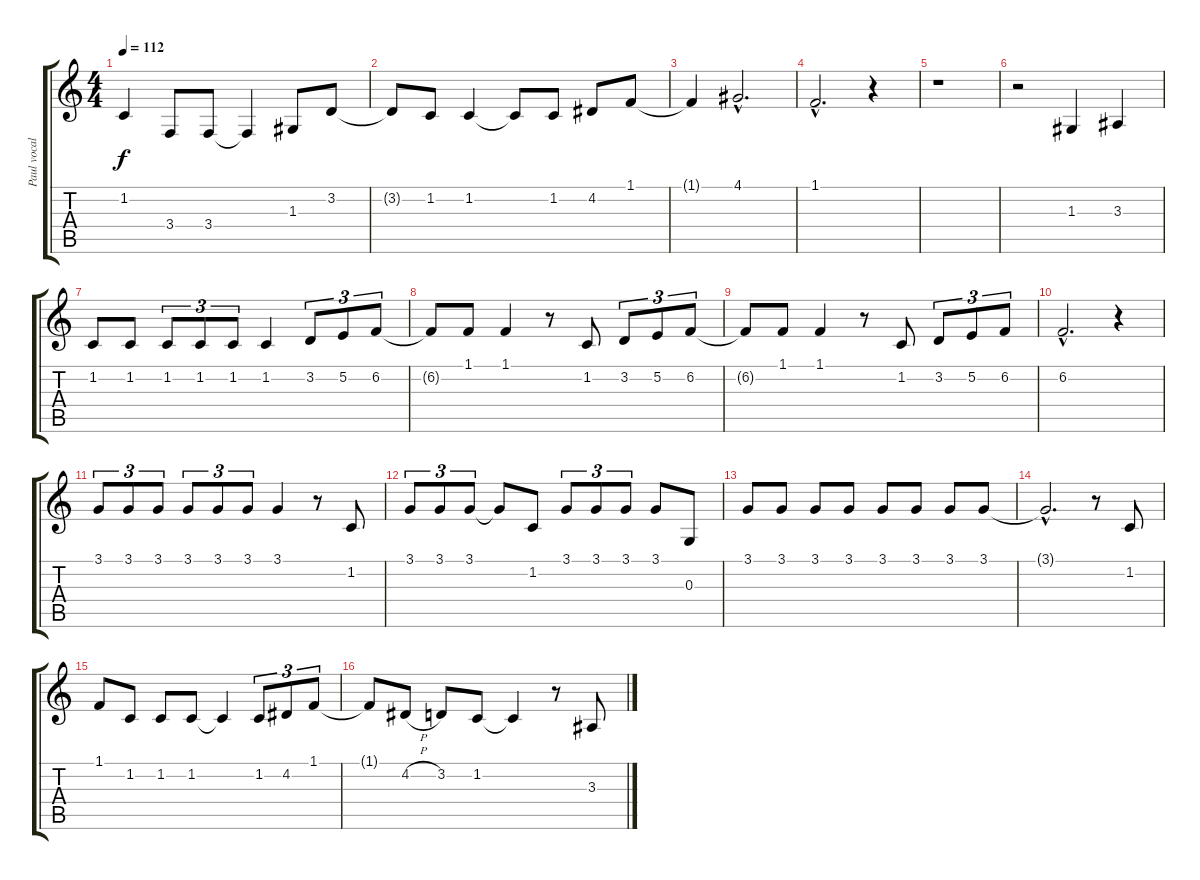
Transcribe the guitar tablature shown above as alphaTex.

\track ("Paul vocal" "Paul vocal") {instrument oboe}
\staff {score tabs}
\tuning (E4 B3 G3 D3 A2 E2) {hide}
\ts (4 4)
\tempo 112
\clef g2
\ks c
1.2.4{dy f} 3.4.8 3.4.8 3.4{t}.4 1.3.8 3.2.8 |
3.2{t}.8 1.2.8 1.2.4 1.2{t}.8 1.2.8 4.2.8 1.1.8 |
1.1{t}.4 4.1{hac}.2{d} |
1.1{hac}.2{d} r.4 |
r.1 |
r.2 1.3.4 3.3.4 |
1.2.8 1.2.8 1.2.8{tu (3 2)} 1.2.8{tu (3 2)} 1.2.8{tu (3 2)} 1.2.4 3.2.8{tu (3 2)} 5.2.8{tu (3 2)} 6.2.8{tu (3 2)} |
6.2{t}.8 1.1.8 1.1.4 r.8 1.2.8 3.2.8{tu (3 2)} 5.2.8{tu (3 2)} 6.2.8{tu (3 2)} |
6.2{t}.8 1.1.8 1.1.4 r.8 1.2.8 3.2.8{tu (3 2)} 5.2.8{tu (3 2)} 6.2.8{tu (3 2)} |
6.2{hac}.2{d} r.4 |
3.1.8{tu (3 2)} 3.1.8{tu (3 2)} 3.1.8{tu (3 2)} 3.1.8{tu (3 2)} 3.1.8{tu (3 2)} 3.1.8{tu (3 2)} 3.1.4 r.8 1.2.8 |
3.1.8{tu (3 2)} 3.1.8{tu (3 2)} 3.1.8{tu (3 2)} 3.1{t}.8 1.2.8 3.1.8{tu (3 2)} 3.1.8{tu (3 2)} 3.1.8{tu (3 2)} 3.1.8 0.3.8 |
3.1.8 3.1.8 3.1.8 3.1.8 3.1.8 3.1.8 3.1.8 3.1.8 |
3.1{hac t}.2{d} r.8 1.2.8 |
1.1.8 1.2.8 1.2.8 1.2.8 1.2{t}.4 1.2.8{tu (3 2)} 4.2.8{tu (3 2)} 1.1.8{tu (3 2)} |
1.1{t}.8 4.2{h}.8 3.2.8 1.2.8 1.2{t}.4 r.8 3.3.8
